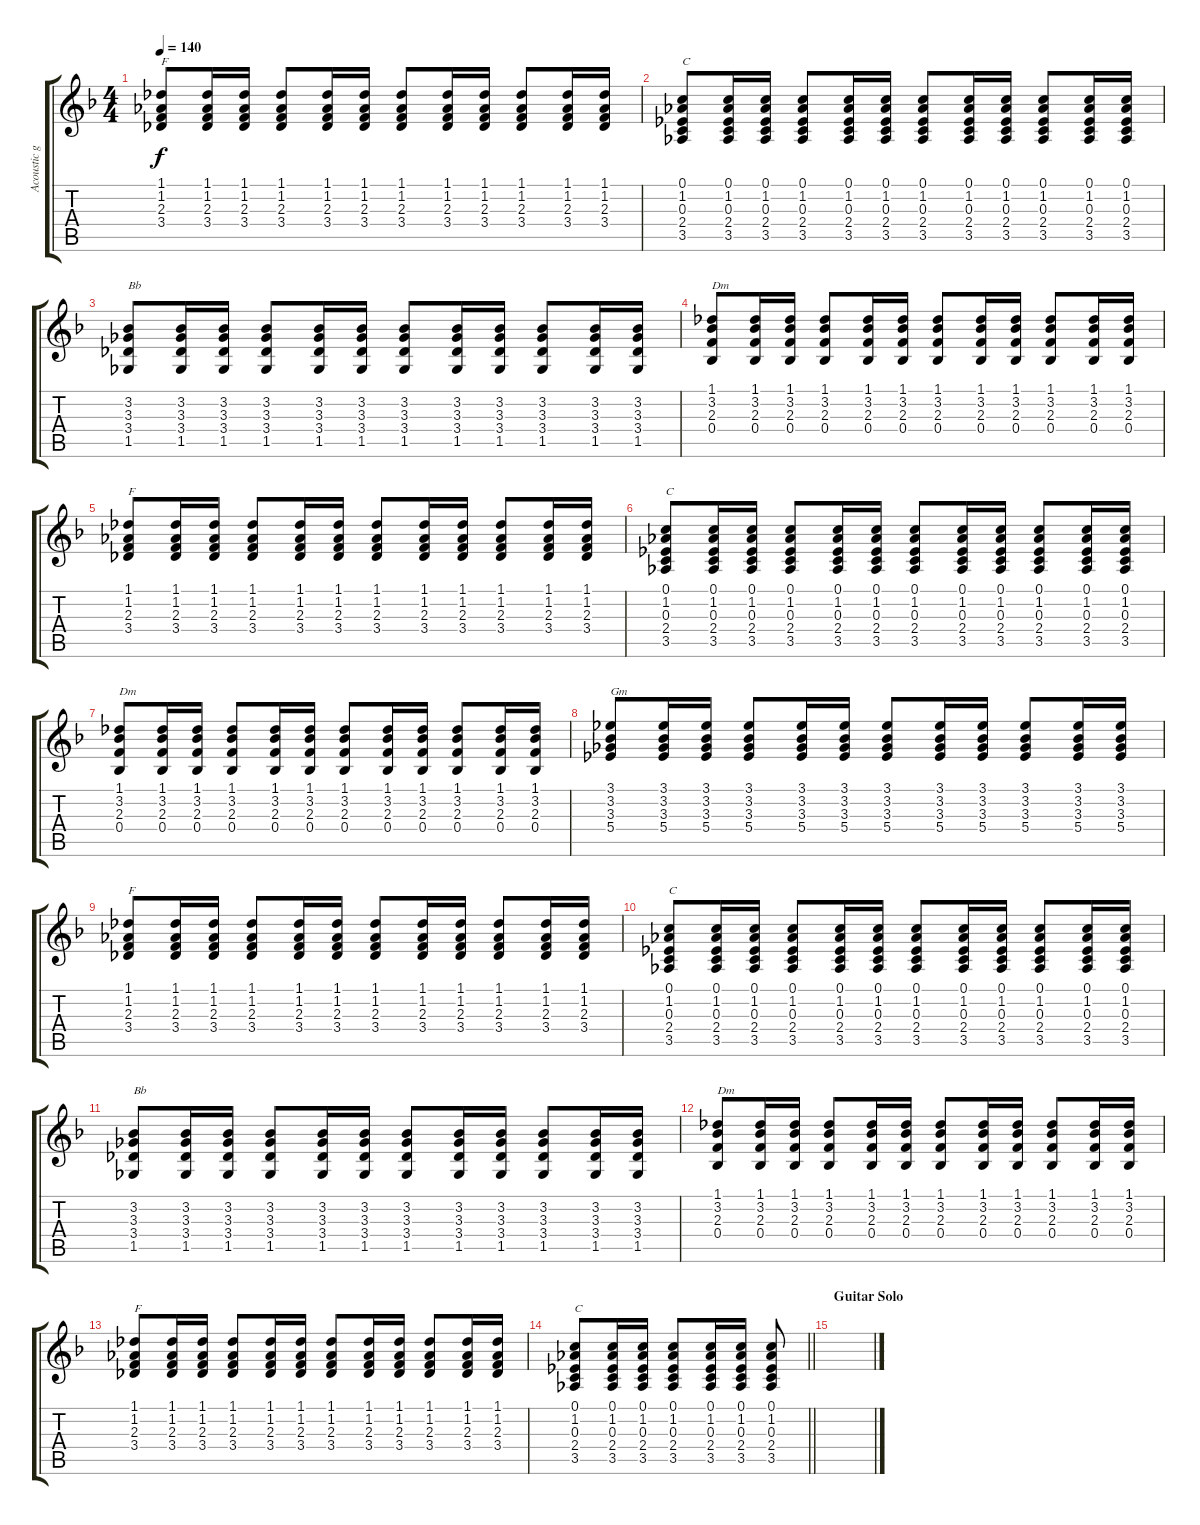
\track ("Acoustic guitar" "Acoustic g") {instrument acousticguitarsteel}
\staff {score tabs}
\tuning (C4 G3 Eb3 Bb2 F2 C2) {hide}
\ts (4 4)
\tempo 140
\clef g2
\ks dminor
(1.1 1.2 2.3 3.4).8{txt "F" dy f} (1.1 1.2 2.3 3.4).16 (1.1 1.2 2.3 3.4).16 (1.1 1.2 2.3 3.4).8 (1.1 1.2 2.3 3.4).16 (1.1 1.2 2.3 3.4).16 (1.1 1.2 2.3 3.4).8 (1.1 1.2 2.3 3.4).16 (1.1 1.2 2.3 3.4).16 (1.1 1.2 2.3 3.4).8 (1.1 1.2 2.3 3.4).16 (1.1 1.2 2.3 3.4).16 |
(0.1 1.2 0.3 2.4 3.5).8{txt "C"} (0.1 1.2 0.3 2.4 3.5).16 (0.1 1.2 0.3 2.4 3.5).16 (0.1 1.2 0.3 2.4 3.5).8 (0.1 1.2 0.3 2.4 3.5).16 (0.1 1.2 0.3 2.4 3.5).16 (0.1 1.2 0.3 2.4 3.5).8 (0.1 1.2 0.3 2.4 3.5).16 (0.1 1.2 0.3 2.4 3.5).16 (0.1 1.2 0.3 2.4 3.5).8 (0.1 1.2 0.3 2.4 3.5).16 (0.1 1.2 0.3 2.4 3.5).16 |
(3.2 3.3 3.4 1.5).8{txt "Bb"} (3.2 3.3 3.4 1.5).16 (3.2 3.3 3.4 1.5).16 (3.2 3.3 3.4 1.5).8 (3.2 3.3 3.4 1.5).16 (3.2 3.3 3.4 1.5).16 (3.2 3.3 3.4 1.5).8 (3.2 3.3 3.4 1.5).16 (3.2 3.3 3.4 1.5).16 (3.2 3.3 3.4 1.5).8 (3.2 3.3 3.4 1.5).16 (3.2 3.3 3.4 1.5).16 |
(1.1 3.2 2.3 0.4).8{txt "Dm"} (1.1 3.2 2.3 0.4).16 (1.1 3.2 2.3 0.4).16 (1.1 3.2 2.3 0.4).8 (1.1 3.2 2.3 0.4).16 (1.1 3.2 2.3 0.4).16 (1.1 3.2 2.3 0.4).8 (1.1 3.2 2.3 0.4).16 (1.1 3.2 2.3 0.4).16 (1.1 3.2 2.3 0.4).8 (1.1 3.2 2.3 0.4).16 (1.1 3.2 2.3 0.4).16 |
(1.1 1.2 2.3 3.4).8{txt "F"} (1.1 1.2 2.3 3.4).16 (1.1 1.2 2.3 3.4).16 (1.1 1.2 2.3 3.4).8 (1.1 1.2 2.3 3.4).16 (1.1 1.2 2.3 3.4).16 (1.1 1.2 2.3 3.4).8 (1.1 1.2 2.3 3.4).16 (1.1 1.2 2.3 3.4).16 (1.1 1.2 2.3 3.4).8 (1.1 1.2 2.3 3.4).16 (1.1 1.2 2.3 3.4).16 |
(0.1 1.2 0.3 2.4 3.5).8{txt "C"} (0.1 1.2 0.3 2.4 3.5).16 (0.1 1.2 0.3 2.4 3.5).16 (0.1 1.2 0.3 2.4 3.5).8 (0.1 1.2 0.3 2.4 3.5).16 (0.1 1.2 0.3 2.4 3.5).16 (0.1 1.2 0.3 2.4 3.5).8 (0.1 1.2 0.3 2.4 3.5).16 (0.1 1.2 0.3 2.4 3.5).16 (0.1 1.2 0.3 2.4 3.5).8 (0.1 1.2 0.3 2.4 3.5).16 (0.1 1.2 0.3 2.4 3.5).16 |
(1.1 3.2 2.3 0.4).8{txt "Dm"} (1.1 3.2 2.3 0.4).16 (1.1 3.2 2.3 0.4).16 (1.1 3.2 2.3 0.4).8 (1.1 3.2 2.3 0.4).16 (1.1 3.2 2.3 0.4).16 (1.1 3.2 2.3 0.4).8 (1.1 3.2 2.3 0.4).16 (1.1 3.2 2.3 0.4).16 (1.1 3.2 2.3 0.4).8 (1.1 3.2 2.3 0.4).16 (1.1 3.2 2.3 0.4).16 |
(3.1 3.2 3.3 5.4).8{txt "Gm"} (3.1 3.2 3.3 5.4).16 (3.1 3.2 3.3 5.4).16 (3.1 3.2 3.3 5.4).8 (3.1 3.2 3.3 5.4).16 (3.1 3.2 3.3 5.4).16 (3.1 3.2 3.3 5.4).8 (3.1 3.2 3.3 5.4).16 (3.1 3.2 3.3 5.4).16 (3.1 3.2 3.3 5.4).8 (3.1 3.2 3.3 5.4).16 (3.1 3.2 3.3 5.4).16 |
(1.1 1.2 2.3 3.4).8{txt "F"} (1.1 1.2 2.3 3.4).16 (1.1 1.2 2.3 3.4).16 (1.1 1.2 2.3 3.4).8 (1.1 1.2 2.3 3.4).16 (1.1 1.2 2.3 3.4).16 (1.1 1.2 2.3 3.4).8 (1.1 1.2 2.3 3.4).16 (1.1 1.2 2.3 3.4).16 (1.1 1.2 2.3 3.4).8 (1.1 1.2 2.3 3.4).16 (1.1 1.2 2.3 3.4).16 |
(0.1 1.2 0.3 2.4 3.5).8{txt "C"} (0.1 1.2 0.3 2.4 3.5).16 (0.1 1.2 0.3 2.4 3.5).16 (0.1 1.2 0.3 2.4 3.5).8 (0.1 1.2 0.3 2.4 3.5).16 (0.1 1.2 0.3 2.4 3.5).16 (0.1 1.2 0.3 2.4 3.5).8 (0.1 1.2 0.3 2.4 3.5).16 (0.1 1.2 0.3 2.4 3.5).16 (0.1 1.2 0.3 2.4 3.5).8 (0.1 1.2 0.3 2.4 3.5).16 (0.1 1.2 0.3 2.4 3.5).16 |
(3.2 3.3 3.4 1.5).8{txt "Bb"} (3.2 3.3 3.4 1.5).16 (3.2 3.3 3.4 1.5).16 (3.2 3.3 3.4 1.5).8 (3.2 3.3 3.4 1.5).16 (3.2 3.3 3.4 1.5).16 (3.2 3.3 3.4 1.5).8 (3.2 3.3 3.4 1.5).16 (3.2 3.3 3.4 1.5).16 (3.2 3.3 3.4 1.5).8 (3.2 3.3 3.4 1.5).16 (3.2 3.3 3.4 1.5).16 |
(1.1 3.2 2.3 0.4).8{txt "Dm"} (1.1 3.2 2.3 0.4).16 (1.1 3.2 2.3 0.4).16 (1.1 3.2 2.3 0.4).8 (1.1 3.2 2.3 0.4).16 (1.1 3.2 2.3 0.4).16 (1.1 3.2 2.3 0.4).8 (1.1 3.2 2.3 0.4).16 (1.1 3.2 2.3 0.4).16 (1.1 3.2 2.3 0.4).8 (1.1 3.2 2.3 0.4).16 (1.1 3.2 2.3 0.4).16 |
(1.1 1.2 2.3 3.4).8{txt "F"} (1.1 1.2 2.3 3.4).16 (1.1 1.2 2.3 3.4).16 (1.1 1.2 2.3 3.4).8 (1.1 1.2 2.3 3.4).16 (1.1 1.2 2.3 3.4).16 (1.1 1.2 2.3 3.4).8 (1.1 1.2 2.3 3.4).16 (1.1 1.2 2.3 3.4).16 (1.1 1.2 2.3 3.4).8 (1.1 1.2 2.3 3.4).16 (1.1 1.2 2.3 3.4).16 |
\barLineRight lightlight
(0.1 1.2 0.3 2.4 3.5).8{txt "C"} (0.1 1.2 0.3 2.4 3.5).16 (0.1 1.2 0.3 2.4 3.5).16 (0.1 1.2 0.3 2.4 3.5).8 (0.1 1.2 0.3 2.4 3.5).16 (0.1 1.2 0.3 2.4 3.5).16 (0.1 1.2 0.3 2.4 3.5).8 |
\section ("" "Guitar Solo")
